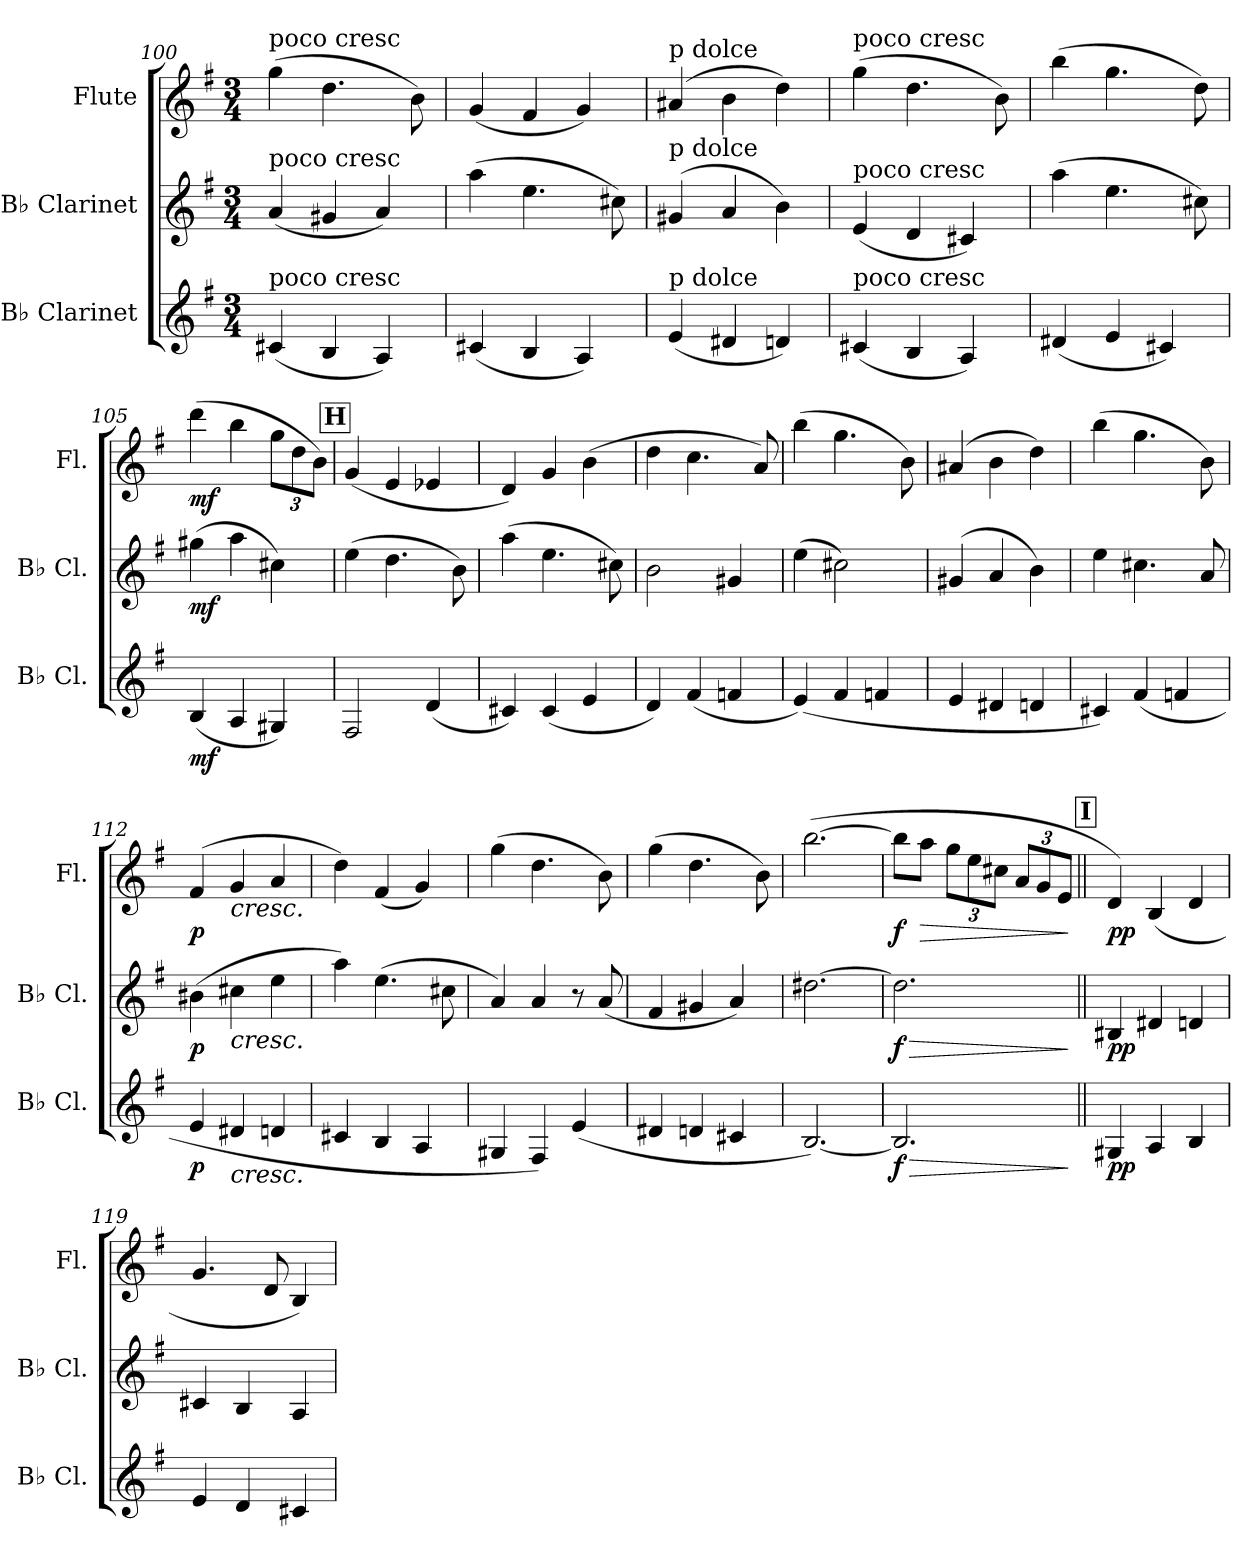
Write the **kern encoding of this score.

**kern	**dynam	**kern	**dynam	**kern	**dynam
*part3	*part3	*part2	*part2	*part1	*part1
*staff3	*staff3	*staff2	*staff2	*staff1	*staff1
*I"B♭ Clarinet	*	*I"B♭ Clarinet	*	*I"Flute	*
*I'B♭ Cl.	*	*I'B♭ Cl.	*	*I'Fl.	*
*clefG2	*	*clefG2	*	*clefG2	*
*ITrd1c2	*	*ITrd1c2	*	*	*
*k[b-]	*	*k[b-]	*	*k[f#]	*
*M3/4	*	*M3/4	*	*M3/4	*
=100	=100	=100	=100	=100	=100
!	!	!	!	!LO:TX:a:t=poco cresc	!
!	!	!LO:TX:a:t=poco cresc	!	!	!
!LO:TX:a:t=poco cresc	!	!	!	!	!
(<4Bn/	.	(<4g/	.	(>4gg\	.
4A/	.	4f#X/	.	4.dd\	.
4G/)	.	4g/)	.	.	.
.	.	.	.	8b\)	.
=101	=101	=101	=101	=101	=101
(<4Bn/	.	(>4gg\	.	(<4g/	.
4A/	.	4.dd\	.	4f#/	.
4G/)	.	.	.	4g/)	.
.	.	8bn\)	.	.	.
=102	=102	=102	=102	=102	=102
!	!	!	!	!LO:TX:a:t=p  dolce	!
!	!	!LO:TX:a:t=p  dolce	!	!	!
!LO:TX:a:t=p  dolce	!	!	!	!	!
(<4d/	.	(>4f#X/	.	(>4a#X/	.
4c#X/	.	4g/	.	4b\	.
4cn/)	.	4a\)	.	4dd\)	.
!!LO:LB:g=z
=103	=103	=103	=103	=103	=103
!	!	!	!	!LO:TX:a:t=poco cresc	!
!	!	!LO:TX:a:t=poco cresc	!	!	!
!LO:TX:a:t=poco cresc	!	!	!	!	!
(<4Bn/	.	(<4d/	.	(>4gg\	.
4A/	.	4c/	.	4.dd\	.
4G/)	.	4Bn/)	.	.	.
.	.	.	.	8b\)	.
=104	=104	=104	=104	=104	=104
(<4c#X/	.	(>4gg\	.	(>4bb\	.
4d/	.	4.dd\	.	4.gg\	.
4Bn/)	.	.	.	.	.
.	.	8bn\)	.	8dd\)	.
=105	=105	=105	=105	=105	=105
!	!LO:DY:b	!	!LO:DY:b	!	!LO:DY:b
(<4A/	mf	(>4ff#X\	mf	(>4ddd\	mf
4G/	.	4gg\	.	4bb\	.
*	*	*	*	*Xbrackettup	*
4F#X/)	.	4bn\)	.	12gg\L	.
.	.	.	.	12dd\	.
.	.	.	.	12b\J)	.
!!LO:REH:place=s1:a:B:fs=14:t=H
=106	=106	=106	=106	=106	=106
2E/	.	(>4dd\	.	(<4g/	.
.	.	4.cc\	.	4e/	.
(<4c/	.	.	.	4e-X/	.
.	.	8a\)	.	.	.
=107	=107	=107	=107	=107	=107
4Bn/)	.	(>4gg\	.	4d/)	.
(<4B/	.	4.dd\	.	4g/	.
4d/	.	.	.	(>4b\	.
.	.	8bn\)	.	.	.
=108	=108	=108	=108	=108	=108
4c/)	.	2a\	.	4dd\	.
(<4e/	.	.	.	4.cc\	.
4e-X/	.	4f#X/	.	.	.
.	.	.	.	8a/)	.
=109	=109	=109	=109	=109	=109
(>4d/)	.	(>4dd\	.	(>4bb\	.
4e/	.	2bn\)	.	4.gg\	.
4e-X/	.	.	.	.	.
.	.	.	.	8b\)	.
!!LO:PB:g=z
=110	=110	=110	=110	=110	=110
4d/	.	(>4f#X/	.	(>4a#X/	.
4c#X/	.	4g/	.	4b\	.
4cn/	.	4a\)	.	4dd\)	.
=111	=111	=111	=111	=111	=111
4Bn/)	.	4dd\	.	(>4bb\	.
(>4e/	.	4.bn\	.	4.gg\	.
4e-X/	.	.	.	.	.
.	.	8g/	.	8b\)	.
=112	=112	=112	=112	=112	=112
!	!LO:DY:b	!	!LO:DY:b	!	!LO:DY:b
4d/	p	(>4a#X\	p	(<4f#/	p
!	!	!	!	!LO:TX:b:i:t=cresc.	!
!	!	!LO:TX:b:i:t=cresc.	!	!	!
!LO:TX:b:i:t=cresc.	!	!	!	!	!
4c#X/	.	4bn\	.	4g/	.
4cn/	.	4dd\	.	4a/	.
=113	=113	=113	=113	=113	=113
4Bn/	.	4gg\)	.	4dd\)	.
4A/	.	(>4.dd\	.	(<4f#/	.
4G/	.	.	.	4g/)	.
.	.	8bn\	.	.	.
=114	=114	=114	=114	=114	=114
4F#X/	.	4g/)	.	(>4gg\	.
4E/)	.	4g/	.	4.dd\	.
(>4d/	.	8r	.	.	.
.	.	(<8g/	.	8b\)	.
=115	=115	=115	=115	=115	=115
4c#X/	.	4e/	.	(>4gg\	.
4cn/	.	4f#X/	.	4.dd\	.
4Bn/	.	4g/)	.	.	.
.	.	.	.	8b\)	.
=116	=116	=116	=116	=116	=116
[2.A/)	.	[2.cc#X\	.	(>[2.bb\	.
!!LO:LB:g=z
=117	=117	=117	=117	=117	=117
!	!LO:HP:b	!	!LO:HP:b	!	!
!	!LO:DY:n=1:b	!	!LO:DY:n=1:b	!	!LO:DY:b
2.A/]	> f	2.cc#\]	> f	8bb\L]	f
!	!	!	!	!	!LO:HP:b
.	.	.	.	8aa\J	>
.	.	.	.	12gg\L	.
.	.	.	.	12ee\	.
.	.	.	.	12cc#X\J	.
.	.	.	.	12a/L	.
.	.	.	.	12g/	.
.	.	.	.	12e/J	.
.	]	.	]	.	]
!!LO:REH:place=s1:a:B:fs=14:t=I
=118||	=118||	=118||	=118||	=118||	=118||
!	!LO:DY:b	!	!LO:DY:b	!	!LO:DY:b
4F#X/	pp	4A#X/	pp	4d/)	pp
4G/	.	4c#X/	.	(>4B/	.
4A/	.	4cn/	.	4d/	.
=119	=119	=119	=119	=119	=119
4d/	.	4Bn/	.	4.g/	.
4c/	.	4A/	.	.	.
.	.	.	.	8d/	.
4Bn/	.	4G/	.	4B/)	.
=	=	=	=	=	=
*-	*-	*-	*-	*-	*-
